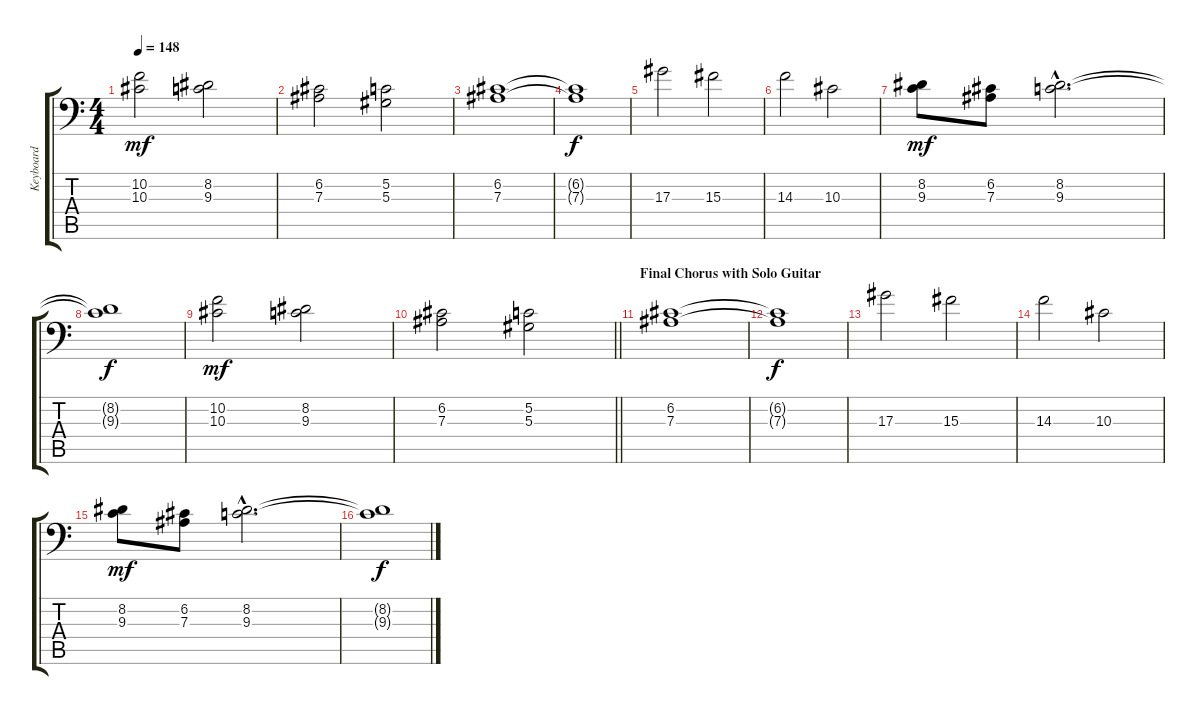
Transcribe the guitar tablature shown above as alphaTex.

\track ("Keyboard" "Keyboard") {instrument lead1square}
\staff {score tabs}
\tuning (C4 G3 Eb3 Bb2 F2 Bb1) {hide}
\ts (4 4)
\tempo 148
\clef f4
\ks c
(10.2 10.3).2{dy mf volume 13 balance 8 instrument lead1square} (8.2 9.3).2 |
(6.2 7.3).2{volume 13 balance 8 instrument lead1square} (5.2 5.3).2 |
(6.2 7.3).1{volume 13 balance 8 instrument lead1square} |
(6.2{t} 7.3{t}).1{dy f} |
17.3.2 15.3.2 |
14.3.2{volume 13 balance 8 instrument lead1square} 10.3.2 |
(8.2 9.3).8{dy mf volume 13 balance 8 instrument lead1square} (6.2 7.3).8 (8.2{hac} 9.3{hac}).2{d} |
(8.2{t} 9.3{t}).1{dy f} |
(10.2 10.3).2{dy mf volume 13 balance 8 instrument lead1square} (8.2 9.3).2 |
\barLineRight lightlight
(6.2 7.3).2{volume 13 balance 8 instrument lead1square} (5.2 5.3).2 |
\section ("" "Final Chorus with Solo Guitar")
(6.2 7.3).1{volume 13 balance 8 instrument lead1square} |
(6.2{t} 7.3{t}).1{dy f} |
17.3.2 15.3.2 |
14.3.2{volume 13 balance 8 instrument lead1square} 10.3.2 |
(8.2 9.3).8{dy mf volume 13 balance 8 instrument lead1square} (6.2 7.3).8 (8.2{hac} 9.3{hac}).2{d} |
(8.2{t} 9.3{t}).1{dy f}
